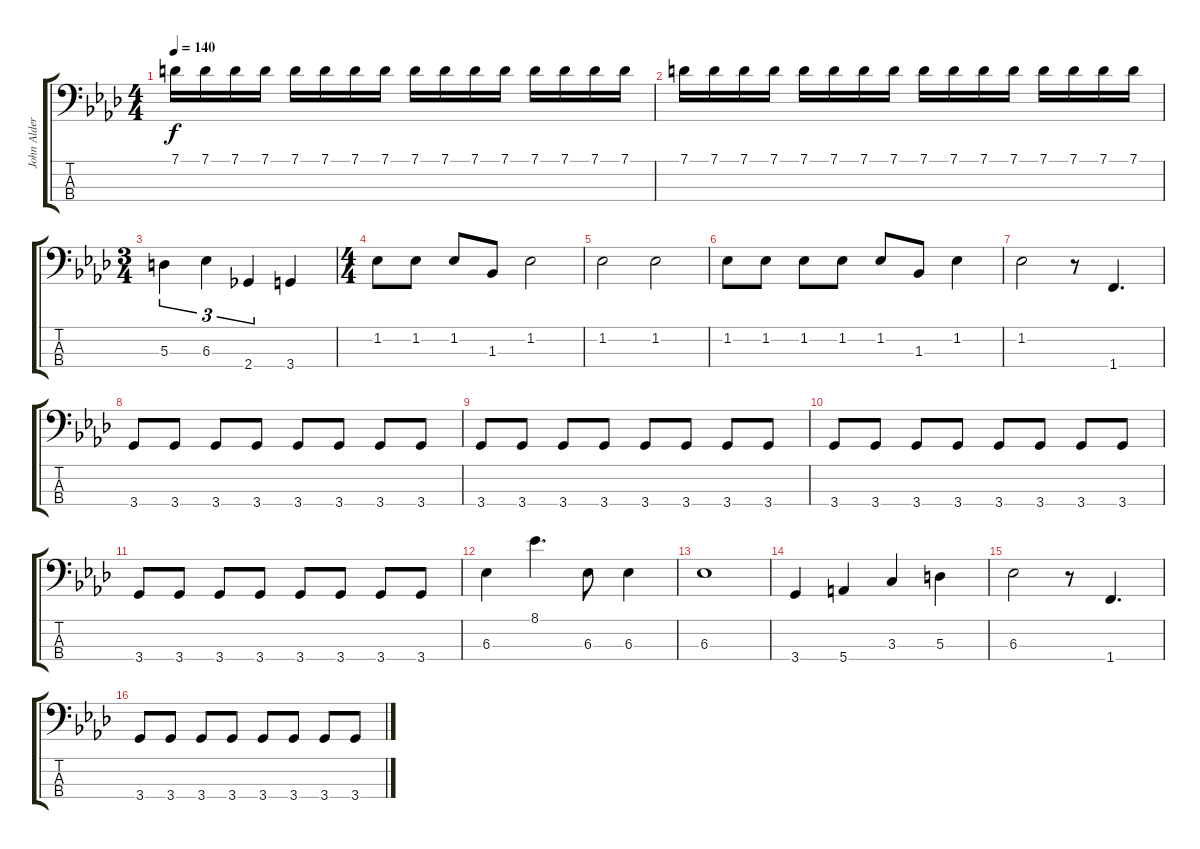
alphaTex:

\track ("John Alderete" "John Alder") {instrument electricbassfinger}
\staff {score tabs}
\tuning (G2 D2 A1 E1) {hide}
\ts (4 4)
\tempo 140
\clef f4
\ks fminor
7.1.16{dy f} 7.1.16 7.1.16 7.1.16 7.1.16 7.1.16 7.1.16 7.1.16 7.1.16 7.1.16 7.1.16 7.1.16 7.1.16 7.1.16 7.1.16 7.1.16 |
7.1.16 7.1.16 7.1.16 7.1.16 7.1.16 7.1.16 7.1.16 7.1.16 7.1.16 7.1.16 7.1.16 7.1.16 7.1.16 7.1.16 7.1.16 7.1.16 |
\ts (3 4)
5.3.4{tu (3 2)} 6.3.4{tu (3 2)} 2.4.4{tu (3 2)} 3.4.4 |
\ts (4 4)
1.2.8 1.2.8 1.2.8 1.3.8 1.2.2 |
1.2.2 1.2.2 |
1.2.8 1.2.8 1.2.8 1.2.8 1.2.8 1.3.8 1.2.4 |
1.2.2 r.8 1.4.4{d} |
3.4.8 3.4.8 3.4.8 3.4.8 3.4.8 3.4.8 3.4.8 3.4.8 |
3.4.8 3.4.8 3.4.8 3.4.8 3.4.8 3.4.8 3.4.8 3.4.8 |
3.4.8 3.4.8 3.4.8 3.4.8 3.4.8 3.4.8 3.4.8 3.4.8 |
3.4.8 3.4.8 3.4.8 3.4.8 3.4.8 3.4.8 3.4.8 3.4.8 |
6.3.4 8.1.4{d} 6.3.8 6.3.4 |
6.3.1 |
3.4.4 5.4.4 3.3.4 5.3.4 |
6.3.2 r.8 1.4.4{d} |
3.4.8 3.4.8 3.4.8 3.4.8 3.4.8 3.4.8 3.4.8 3.4.8
